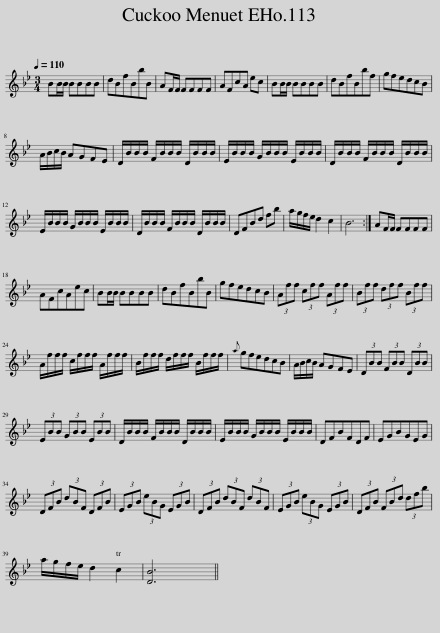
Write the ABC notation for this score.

X:1
L:1/8
Q:1/4=110
M:3/4
I:linebreak $
K:Bb
V:1 treble
V:1
 BB/B/ BBBB | dBfBbB | AF/F/ FFFF | AFcA ec | BB/B/ BBBB | %5
 dBfBbf | gfedcB |$ A/B/c/B/ AGFE | D/B/B/B/ F/B/B/B/ D/B/B/B/ | E/B/B/B/ G/B/B/B/ E/B/B/B/ | %10
 D/B/B/B/ F/B/B/B/ D/B/B/B/ |$ E/B/B/B/ G/B/B/B/ E/B/B/B/ | D/B/B/B/ F/B/B/B/ D/B/B/B/ | DFBd fb | a/g/f/e/ d2 c2 | %15
 B6 :| AF/F/ FFFF |$ AFcAec | BB/B/ BBBB | dBfBbB | %20
 gfedcB | (3Aff (3cff (3Aff | (3Bff (3dff (3Bff |$ A/f/f/f/ c/f/f/f/ A/f/f/f/ | B/f/f/f/ d/f/f/f/ B/f/f/f/ | %25
{a} gfedcB | A/B/c/B/ AGFE | (3DBB (3FBB (3DBB |$ (3EBB (3GBB (3EBB | D/B/B/B/ F/B/B/B/ D/B/B/B/ | %30
 E/B/B/B/ G/B/B/B/ E/B/B/B/ | DFBFDF | EGBGEG |$ (3DFB (3dBF (3DFB | (3EGB (3eBG (3EGB | %35
 (3DFB (3dBF (3dBF | (3EGB (3eBG (3EGB | (3DFB (3FBd (3dfb |$ a/g/f/e/ d2 c2 | [DB]6 || %40
